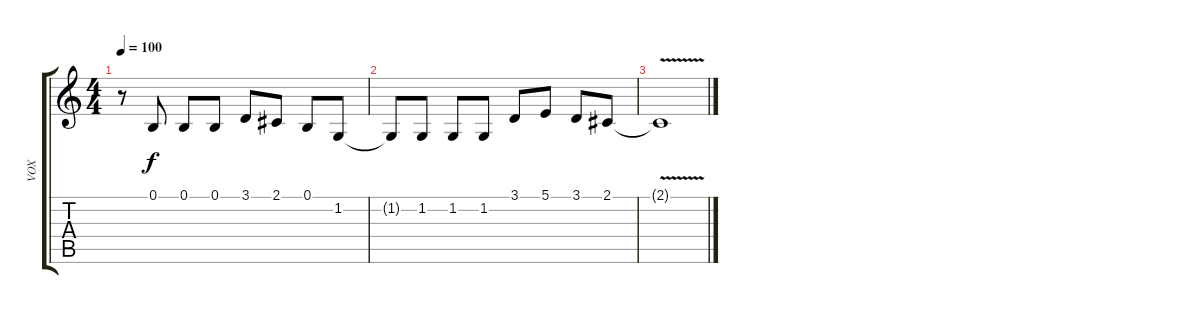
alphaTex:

\track ("VOX" "VOX") {instrument violin}
\staff {score tabs}
\tuning (B3 Gb3 D3 A2 E2 B1) {hide}
\ts (4 4)
\tempo 100
\clef g2
\ks c
r.8{dy f} 0.1.8 0.1.8 0.1.8 3.1.8 2.1.8 0.1.8 1.2.8 |
1.2{t}.8 1.2.8 1.2.8 1.2.8 3.1.8 5.1.8 3.1.8 2.1.8 |
2.1{v t}.1
